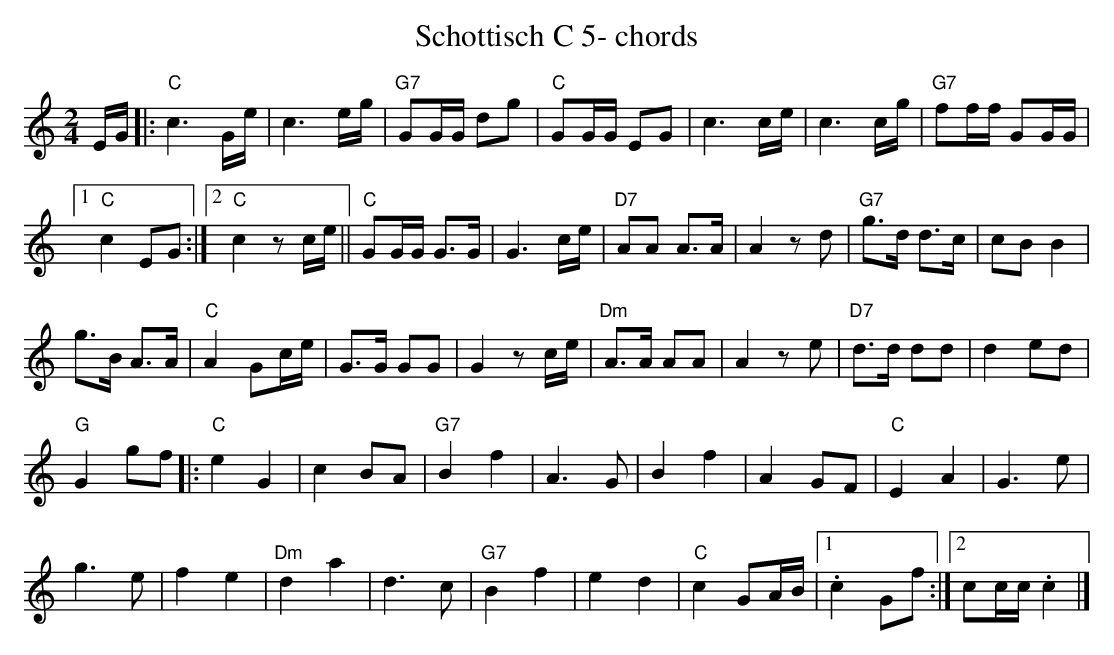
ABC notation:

X:1
T:Schottisch C 5- chords
M:2/4
L:1/16
K:Cmaj%%MIDI gchordon
EG |: "C"c6 Ge | c6eg | "G7"G2GG d2g2 | "C"G2GG E2G2 | c6 ce | c6 cg | "G7"f2ff G2GG |1
"C"c4 E2G2 :|2 "C"c4 z2 ce || [L:1/8] "C"GG/2G/2 G>G | G3 c/2e/2 | "D7"AA A>A | A2 zd | "G7"g>d d>c | cB B2 |
g>B A>A | "C"A2 Gc/2e/2 | G>G GG | G2 z c/2e/2 | "Dm"A>A AA | A2 ze | "D7"d>d dd | d2 ed |
"G"G2 gf |: "C"e2G2 | c2 BA | "G7"B2 f2 | A3G | B2f2 | A2 GF | "C"E2A2 | G3 e |
g3e | f2e2 | "Dm"d2a2 | d3c | "G7"B2f2 | e2 d2 | "C"c2 GA/2B/2 |1 .c2 Gf :|2 cc/2c/2 .c2 |]
